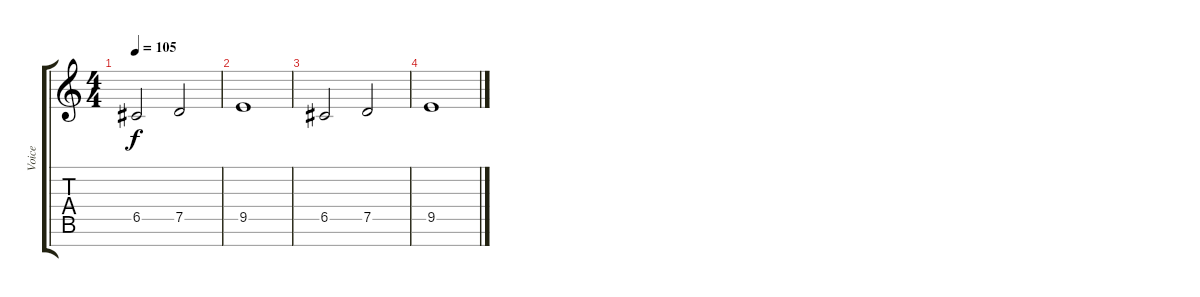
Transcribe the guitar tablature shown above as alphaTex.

\track ("Voice" "Voice") {instrument choiraahs}
\staff {score tabs}
\tuning (D5 A4 F4 C4 G3 D3 A2) {hide}
\ts (4 4)
\tempo 105
\clef g2
\ks c
6.5.2{dy f} 7.5.2 |
9.5.1 |
6.5.2 7.5.2 |
9.5.1
